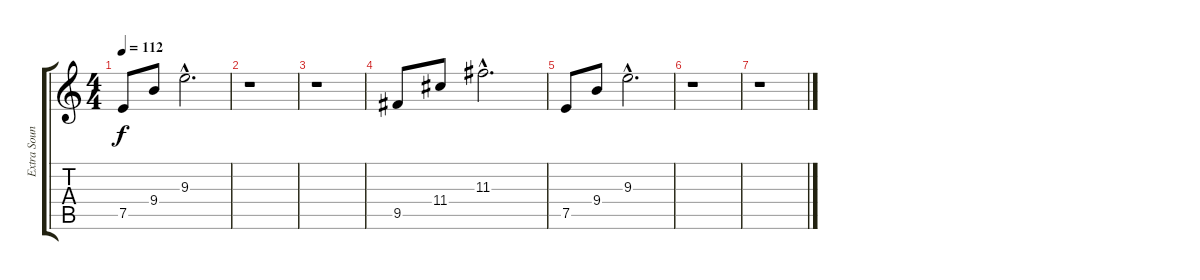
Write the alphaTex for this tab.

\track ("Extra Sound" "Extra Soun") {instrument distortionguitar}
\staff {score tabs}
\tuning (E4 B3 G3 D3 A2 E2) {hide}
\ts (4 4)
\tempo 112
\clef g2
\ks c
7.5.8{dy f} 9.4.8 9.3{hac}.2{d} |
r.1 |
r.1 |
9.5.8 11.4.8 11.3{hac}.2{d} |
7.5.8 9.4.8 9.3{hac}.2{d} |
r.1 |
r.1
